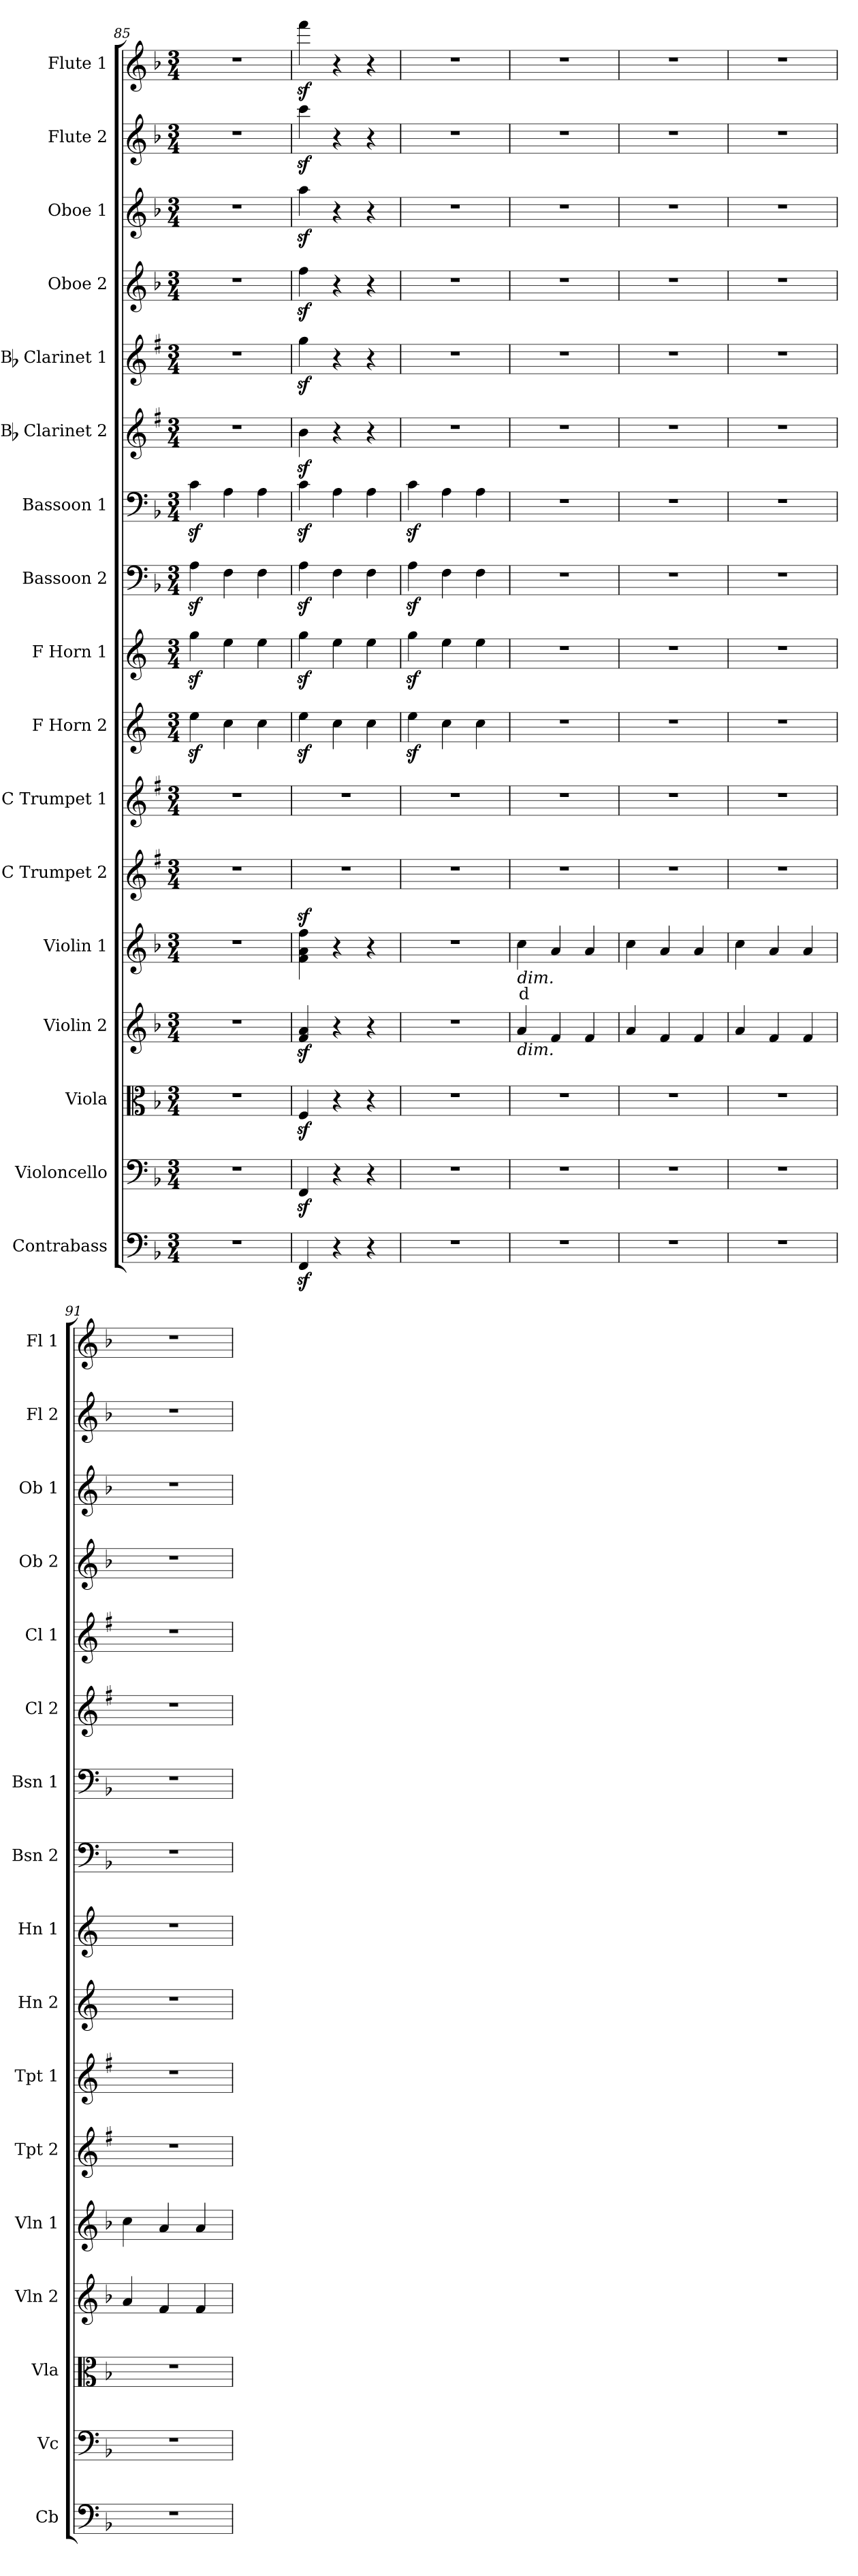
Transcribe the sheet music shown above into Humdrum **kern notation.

**kern	**kern	**kern	**kern	**kern	**text	**kern	**kern	**kern	**kern	**kern	**kern	**kern	**kern	**kern	**kern	**kern	**kern
*part17	*part16	*part15	*part14	*part13	*part13	*part12	*part11	*part10	*part9	*part8	*part7	*part6	*part5	*part4	*part3	*part2	*part1
*staff17	*staff16	*staff15	*staff14	*staff13	*staff13	*staff12	*staff11	*staff10	*staff9	*staff8	*staff7	*staff6	*staff5	*staff4	*staff3	*staff2	*staff1
*I"Contrabass	*I"Violoncello	*I"Viola	*I"Violin 2	*I"Violin 1	*	*I"C Trumpet 2	*I"C Trumpet 1	*I"F Horn 2	*I"F Horn 1	*I"Bassoon 2	*I"Bassoon 1	*I"Bb Clarinet 2	*I"Bb Clarinet 1	*I"Oboe  2	*I"Oboe 1	*I"Flute 2	*I"Flute 1
*I'Cb	*I'Vc	*I'Vla	*I'Vln 2	*I'Vln 1	*	*I'Tpt 2	*I'Tpt 1	*I'Hn 2	*I'Hn 1	*I'Bsn 2	*I'Bsn 1	*I'Cl 2	*I'Cl 1	*I'Ob 2	*I'Ob 1	*I'Fl 2	*I'Fl 1
*clefF4	*clefF4	*clefC3	*clefG2	*clefG2	*	*clefG2	*clefG2	*clefG2	*clefG2	*clefF4	*clefF4	*clefG2	*clefG2	*clefG2	*clefG2	*clefG2	*clefG2
*ITrd7c12	*	*	*	*	*	*ITrd1c2	*ITrd1c2	*ITrd4c7	*ITrd4c7	*	*	*ITrd1c2	*ITrd1c2	*	*	*	*
*k[b-]	*k[b-]	*k[b-]	*k[b-]	*k[b-]	*	*k[b-]	*k[b-]	*k[b-]	*k[b-]	*k[b-]	*k[b-]	*k[b-]	*k[b-]	*k[b-]	*k[b-]	*k[b-]	*k[b-]
*M3/4	*M3/4	*M3/4	*M3/4	*M3/4	*	*M3/4	*M3/4	*M3/4	*M3/4	*M3/4	*M3/4	*M3/4	*M3/4	*M3/4	*M3/4	*M3/4	*M3/4
=85	=85	=85	=85	=85	=85	=85	=85	=85	=85	=85	=85	=85	=85	=85	=85	=85	=85
2.r	2.r	2.r	2.r	2.r	.	2.r	2.r	4az<\	4ccz<\	4Az<\	4cz<\	2.r	2.r	2.r	2.r	2.r	2.r
.	.	.	.	.	.	.	.	4f\	4a\	4F\	4A\	.	.	.	.	.	.
.	.	.	.	.	.	.	.	4f\	4a\	4F\	4A\	.	.	.	.	.	.
=86	=86	=86	=86	=86	=86	=86	=86	=86	=86	=86	=86	=86	=86	=86	=86	=86	=86
4FFFz</	4FFz</	4Fz</	4f/z< 4a/z<	4f\z< 4a\z< 4ff\z<	.	2.r	2.r	4az<\	4ccz<\	4Az<\	4cz<\	4az<\	4ffz<\	4ffz<\	4aaz<\	4cccz<\	4fffz<\
4r	4r	4r	4r	4r	.	.	.	4f\	4a\	4F\	4A\	4r	4r	4r	4r	4r	4r
4r	4r	4r	4r	4r	.	.	.	4f\	4a\	4F\	4A\	4r	4r	4r	4r	4r	4r
!!LO:PB:g=z
=87	=87	=87	=87	=87	=87	=87	=87	=87	=87	=87	=87	=87	=87	=87	=87	=87	=87
2.r	2.r	2.r	2.r	2.r	.	2.r	2.r	4az<\	4ccz<\	4Az<\	4cz<\	2.r	2.r	2.r	2.r	2.r	2.r
.	.	.	.	.	.	.	.	4f\	4a\	4F\	4A\	.	.	.	.	.	.
.	.	.	.	.	.	.	.	4f\	4a\	4F\	4A\	.	.	.	.	.	.
=88	=88	=88	=88	=88	=88	=88	=88	=88	=88	=88	=88	=88	=88	=88	=88	=88	=88
!	!	!	!	!LO:TX:b:i:t=dim.	!	!	!	!	!	!	!	!	!	!	!	!	!
!	!	!	!LO:TX:b:i:t=dim.	!	!	!	!	!	!	!	!	!	!	!	!	!	!
!	!	!	!	!	!LO:LY:b:color=#FF0000	!	!	!	!	!	!	!	!	!	!	!	!
2.r	2.r	2.r	4a/	4cc\	d	2.r	2.r	2.r	2.r	2.r	2.r	2.r	2.r	2.r	2.r	2.r	2.r
.	.	.	4f/	4a/	.	.	.	.	.	.	.	.	.	.	.	.	.
.	.	.	4f/	4a/	.	.	.	.	.	.	.	.	.	.	.	.	.
=89	=89	=89	=89	=89	=89	=89	=89	=89	=89	=89	=89	=89	=89	=89	=89	=89	=89
2.r	2.r	2.r	4a/	4cc\	.	2.r	2.r	2.r	2.r	2.r	2.r	2.r	2.r	2.r	2.r	2.r	2.r
.	.	.	4f/	4a/	.	.	.	.	.	.	.	.	.	.	.	.	.
.	.	.	4f/	4a/	.	.	.	.	.	.	.	.	.	.	.	.	.
=90	=90	=90	=90	=90	=90	=90	=90	=90	=90	=90	=90	=90	=90	=90	=90	=90	=90
2.r	2.r	2.r	4a/	4cc\	.	2.r	2.r	2.r	2.r	2.r	2.r	2.r	2.r	2.r	2.r	2.r	2.r
.	.	.	4f/	4a/	.	.	.	.	.	.	.	.	.	.	.	.	.
.	.	.	4f/	4a/	.	.	.	.	.	.	.	.	.	.	.	.	.
=91	=91	=91	=91	=91	=91	=91	=91	=91	=91	=91	=91	=91	=91	=91	=91	=91	=91
2.r	2.r	2.r	4a/	4cc\	.	2.r	2.r	2.r	2.r	2.r	2.r	2.r	2.r	2.r	2.r	2.r	2.r
.	.	.	4f/	4a/	.	.	.	.	.	.	.	.	.	.	.	.	.
.	.	.	4f/	4a/	.	.	.	.	.	.	.	.	.	.	.	.	.
=	=	=	=	=	=	=	=	=	=	=	=	=	=	=	=	=	=
*-	*-	*-	*-	*-	*-	*-	*-	*-	*-	*-	*-	*-	*-	*-	*-	*-	*-
